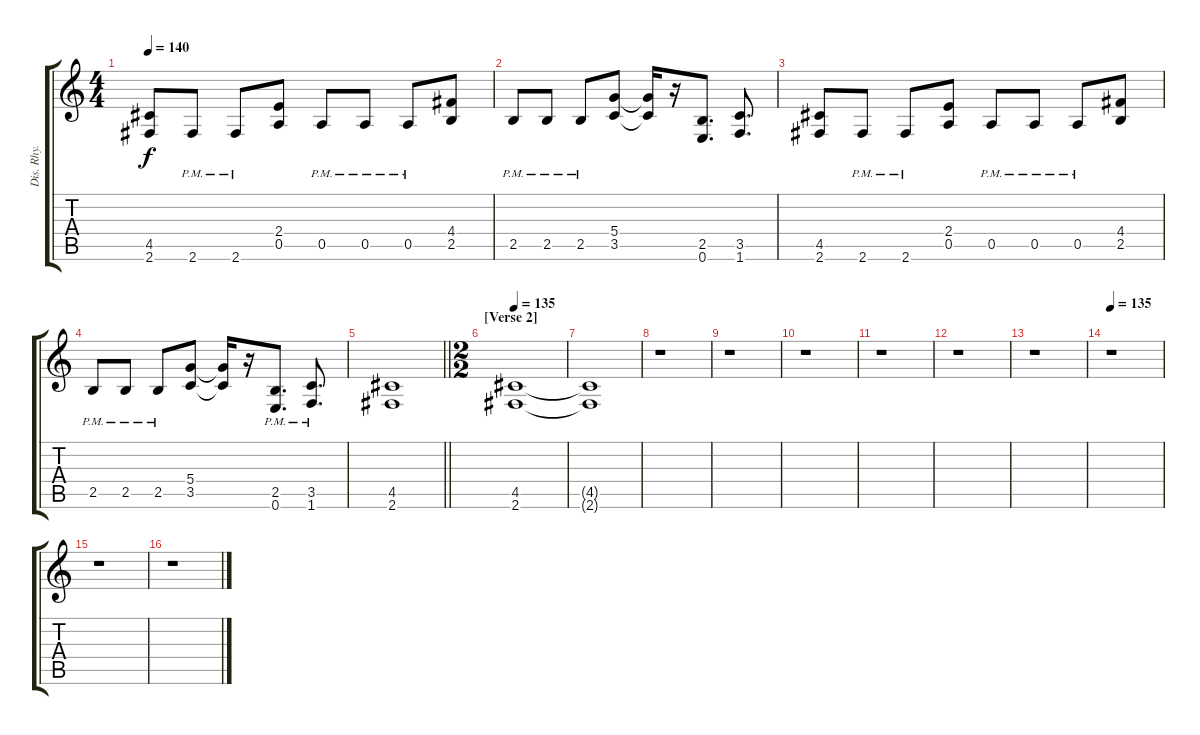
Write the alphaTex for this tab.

\track ("Dis. Rhy." "Dis. Rhy.") {instrument distortionguitar}
\staff {score tabs}
\tuning (E4 B3 G3 D3 A2 E2) {hide}
\ts (4 4)
\tempo 140
\clef g2
\ks c
(4.5 2.6).8{dy f} 2.6{pm}.8 2.6{pm}.8 (2.4 0.5).8 0.5{pm}.8 0.5{pm}.8 0.5{pm}.8 (4.4 2.5).8 |
2.5{pm}.8 2.5{pm}.8 2.5{pm}.8 (5.4 3.5).8 (5.4{t} 3.5{t}).16 r.16 (2.5 0.6).8{d} (3.5 1.6).8{d} |
(4.5 2.6).8 2.6{pm}.8 2.6{pm}.8 (2.4 0.5).8 0.5{pm}.8 0.5{pm}.8 0.5{pm}.8 (4.4 2.5).8 |
2.5{pm}.8 2.5{pm}.8 2.5{pm}.8 (5.4 3.5).8 (5.4{t} 3.5{t}).16 r.16 (2.5{pm} 0.6{pm}).8{d} (3.5{pm} 1.6{pm}).8{d} |
\barLineRight lightlight
(4.5 2.6).1 |
\ts (2 2)
\section ("" "[Verse 2]")
\tempo 120
\tempo 135
(4.5 2.6).1{volume 0} |
(4.5{t} 2.6{t}).1 |
r.1{volume 16} |
r.1 |
r.1 |
r.1 |
r.1 |
r.1 |
\tempo 135
r.1 |
r.1 |
r.1
